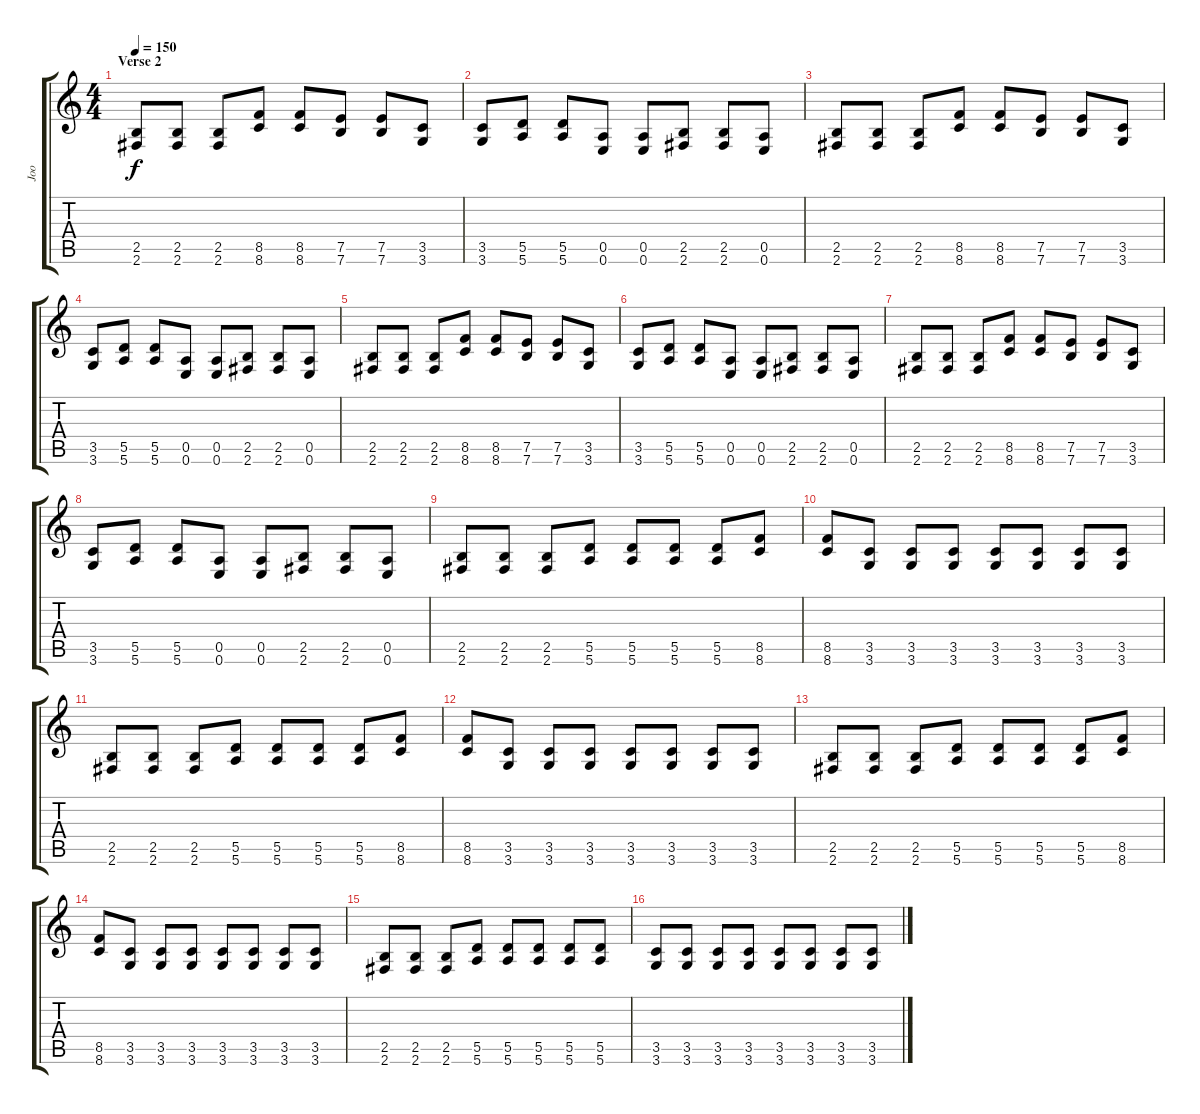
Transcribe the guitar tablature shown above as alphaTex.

\track ("Joo" "Joo") {instrument overdrivenguitar}
\staff {score tabs}
\tuning (E4 B3 G3 D3 A2 E2) {hide}
\ts (4 4)
\section ("" "Verse 2")
\tempo 150
\clef g2
\ks c
(2.5 2.6).8{dy f} (2.5 2.6).8 (2.5 2.6).8 (8.5 8.6).8 (8.5 8.6).8 (7.5 7.6).8 (7.5 7.6).8 (3.5 3.6).8 |
(3.5 3.6).8 (5.5 5.6).8 (5.5 5.6).8 (0.5 0.6).8 (0.5 0.6).8 (2.5 2.6).8 (2.5 2.6).8 (0.5 0.6).8 |
(2.5 2.6).8 (2.5 2.6).8 (2.5 2.6).8 (8.5 8.6).8 (8.5 8.6).8 (7.5 7.6).8 (7.5 7.6).8 (3.5 3.6).8 |
(3.5 3.6).8 (5.5 5.6).8 (5.5 5.6).8 (0.5 0.6).8 (0.5 0.6).8 (2.5 2.6).8 (2.5 2.6).8 (0.5 0.6).8 |
(2.5 2.6).8 (2.5 2.6).8 (2.5 2.6).8 (8.5 8.6).8 (8.5 8.6).8 (7.5 7.6).8 (7.5 7.6).8 (3.5 3.6).8 |
(3.5 3.6).8 (5.5 5.6).8 (5.5 5.6).8 (0.5 0.6).8 (0.5 0.6).8 (2.5 2.6).8 (2.5 2.6).8 (0.5 0.6).8 |
(2.5 2.6).8 (2.5 2.6).8 (2.5 2.6).8 (8.5 8.6).8 (8.5 8.6).8 (7.5 7.6).8 (7.5 7.6).8 (3.5 3.6).8 |
(3.5 3.6).8 (5.5 5.6).8 (5.5 5.6).8 (0.5 0.6).8 (0.5 0.6).8 (2.5 2.6).8 (2.5 2.6).8 (0.5 0.6).8 |
(2.5 2.6).8 (2.5 2.6).8 (2.5 2.6).8 (5.5 5.6).8 (5.5 5.6).8 (5.5 5.6).8 (5.5 5.6).8 (8.5 8.6).8 |
(8.5 8.6).8 (3.5 3.6).8 (3.5 3.6).8 (3.5 3.6).8 (3.5 3.6).8 (3.5 3.6).8 (3.5 3.6).8 (3.5 3.6).8 |
(2.5 2.6).8 (2.5 2.6).8 (2.5 2.6).8 (5.5 5.6).8 (5.5 5.6).8 (5.5 5.6).8 (5.5 5.6).8 (8.5 8.6).8 |
(8.5 8.6).8 (3.5 3.6).8 (3.5 3.6).8 (3.5 3.6).8 (3.5 3.6).8 (3.5 3.6).8 (3.5 3.6).8 (3.5 3.6).8 |
(2.5 2.6).8 (2.5 2.6).8 (2.5 2.6).8 (5.5 5.6).8 (5.5 5.6).8 (5.5 5.6).8 (5.5 5.6).8 (8.5 8.6).8 |
(8.5 8.6).8 (3.5 3.6).8 (3.5 3.6).8 (3.5 3.6).8 (3.5 3.6).8 (3.5 3.6).8 (3.5 3.6).8 (3.5 3.6).8 |
(2.5 2.6).8 (2.5 2.6).8 (2.5 2.6).8 (5.5 5.6).8 (5.5 5.6).8 (5.5 5.6).8 (5.5 5.6).8 (5.5 5.6).8 |
(3.5 3.6).8 (3.5 3.6).8 (3.5 3.6).8 (3.5 3.6).8 (3.5 3.6).8 (3.5 3.6).8 (3.5 3.6).8 (3.5 3.6).8
